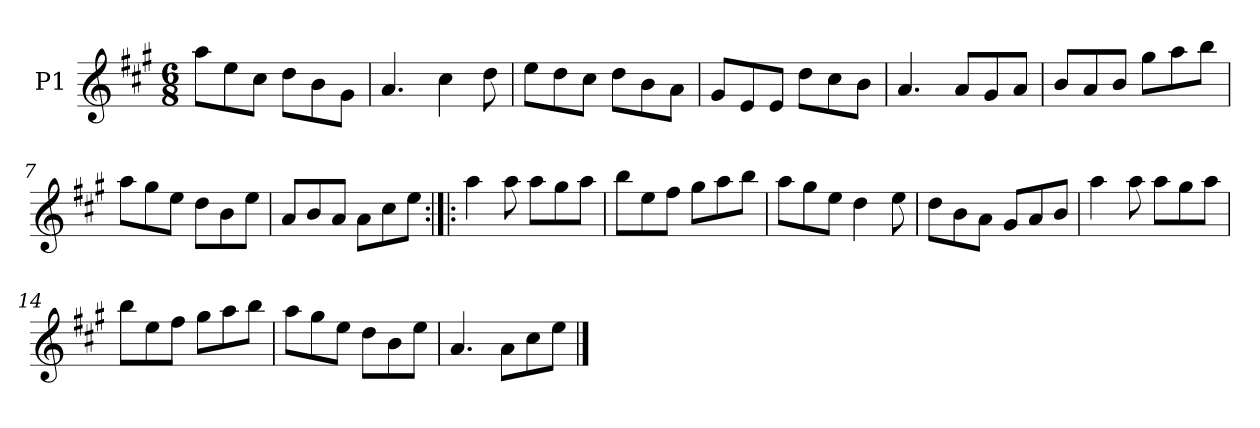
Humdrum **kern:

**kern
*part1
*staff1
*I"P1
!!LO:PB:g=z
*clefG2
*k[f#c#g#]
*A:
*M6/8
=1
8aai\L
8eei\
8cc#i\J
8ddi\L
8bi\
8g#i\J
=2
4.ai/
4cc#i\
8ddi\
=3
8eei\L
8ddi\
8cc#i\J
8ddi\L
8bi\
8ai\J
=4
8g#i/L
8ei/
8ei/J
8ddi\L
8cc#i\
8bi\J
!!LO:LB:g=z
=5
4.ai/
8ai/L
8g#i/
8ai/J
=6
8bi/L
8ai/
8bi/J
8gg#i\L
8aai\
8bbi\J
=7
8aai\L
8gg#i\
8eei\J
8ddi\L
8bi\
8eei\J
=8
8ai/L
8bi/
8ai/J
8ai\L
8cc#i\
8eei\J
!!LO:LB:g=z
=9:|!|:
4aai\
8aai\
8aai\L
8gg#i\
8aai\J
=10
8bbi\L
8eei\
8ff#i\J
8gg#i\L
8aai\
8bbi\J
=11
8aai\L
8gg#i\
8eei\J
4ddi\
8eei\
=12
8ddi\L
8bi\
8ai\J
8g#i/L
8ai/
8bi/J
!!LO:LB:g=z
=13
4aai\
8aai\
8aai\L
8gg#i\
8aai\J
=14
8bbi\L
8eei\
8ff#i\J
8gg#i\L
8aai\
8bbi\J
=15
8aai\L
8gg#i\
8eei\J
8ddi\L
8bi\
8eei\J
=16
4.ai/
8ai\L
8cc#i\
8eei\J
==
*-
